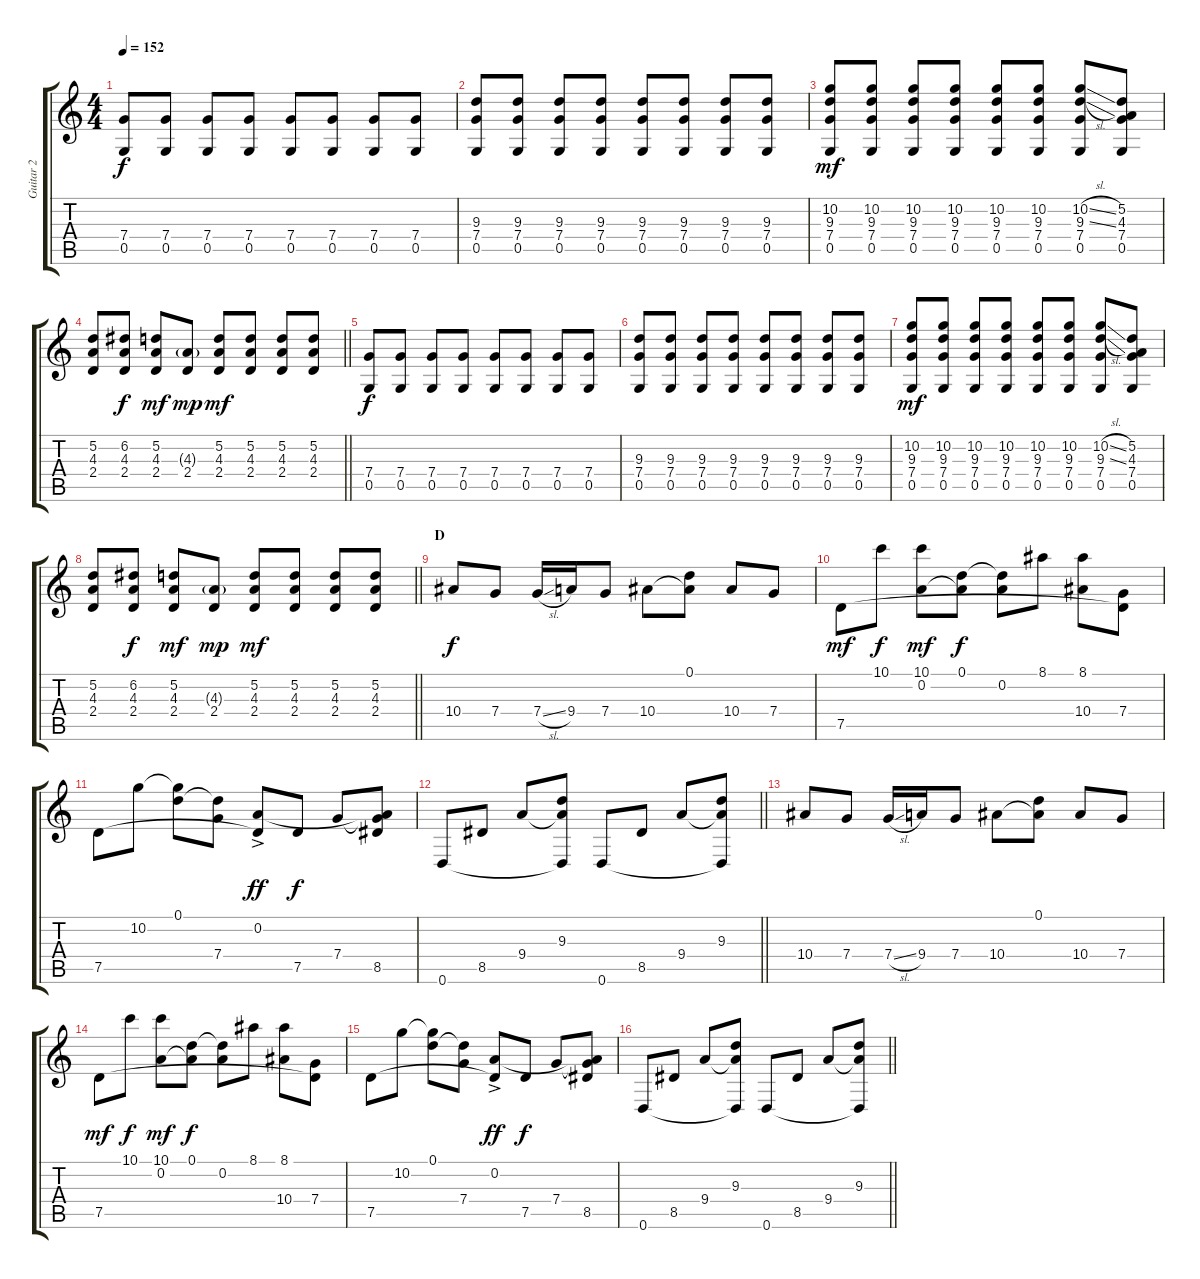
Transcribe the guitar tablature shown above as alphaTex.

\track ("Guitar 2" "Guitar 2") {instrument overdrivenguitar}
\staff {score tabs}
\tuning (D4 A3 F3 C3 G2 D2) {hide}
\ts (4 4)
\section ("" "")
\tempo 152
\clef g2
\ks c
(7.4 0.5).8{dy f} (7.4 0.5).8 (7.4 0.5).8 (7.4 0.5).8 (7.4 0.5).8 (7.4 0.5).8 (7.4 0.5).8 (7.4 0.5).8 |
(9.3 7.4 0.5).8 (9.3 7.4 0.5).8 (9.3 7.4 0.5).8 (9.3 7.4 0.5).8 (9.3 7.4 0.5).8 (9.3 7.4 0.5).8 (9.3 7.4 0.5).8 (9.3 7.4 0.5).8 |
(10.2 9.3 7.4 0.5).8{dy mf} (10.2 9.3 7.4 0.5).8 (10.2 9.3 7.4 0.5).8 (10.2 9.3 7.4 0.5).8 (10.2 9.3 7.4 0.5).8 (10.2 9.3 7.4 0.5).8 (10.2{sl} 9.3{sl} 7.4 0.5).8 (5.2 4.3 7.4 0.5).8 |
\barLineRight lightlight
(5.2 4.3 2.4).8 (6.2 4.3 2.4).8{dy f} (5.2 4.3 2.4).8{dy mf} (4.3{g} 2.4).8{dy mp} (5.2 4.3 2.4).8{dy mf} (5.2 4.3 2.4).8 (5.2 4.3 2.4).8 (5.2 4.3 2.4).8 |
\section ("" "")
(7.4 0.5).8{dy f} (7.4 0.5).8 (7.4 0.5).8 (7.4 0.5).8 (7.4 0.5).8 (7.4 0.5).8 (7.4 0.5).8 (7.4 0.5).8 |
(9.3 7.4 0.5).8 (9.3 7.4 0.5).8 (9.3 7.4 0.5).8 (9.3 7.4 0.5).8 (9.3 7.4 0.5).8 (9.3 7.4 0.5).8 (9.3 7.4 0.5).8 (9.3 7.4 0.5).8 |
(10.2 9.3 7.4 0.5).8{dy mf} (10.2 9.3 7.4 0.5).8 (10.2 9.3 7.4 0.5).8 (10.2 9.3 7.4 0.5).8 (10.2 9.3 7.4 0.5).8 (10.2 9.3 7.4 0.5).8 (10.2{sl} 9.3{sl} 7.4 0.5).8 (5.2 4.3 7.4 0.5).8 |
\barLineRight lightlight
(5.2 4.3 2.4).8 (6.2 4.3 2.4).8{dy f} (5.2 4.3 2.4).8{dy mf} (4.3{g} 2.4).8{dy mp} (5.2 4.3 2.4).8{dy mf} (5.2 4.3 2.4).8 (5.2 4.3 2.4).8 (5.2 4.3 2.4).8 |
\section ("" "D")
10.4.8{dy f} 7.4.8 7.4{sl}.16 9.4.16 7.4.8 10.4.8 (0.1 10.4{t}).8 10.4.8 7.4.8 |
7.5.8{dy mf} 10.1.8{dy f} (10.1 0.2).8{dy mf} (0.1 0.2{t}).8{dy f} (0.1{t} 0.2).8 8.1.8 (8.1 10.4).8 (7.4 7.5{t}).8 |
7.5.8 10.2.8 (0.1 10.2{t}).8 (0.1{t} 7.4).8 (0.2{ac} 7.5{t}).8{dy ff} 7.5.8{dy f} 7.4.8 (0.2{t} 7.4{t} 8.5).8 |
\barLineRight lightlight
0.6.8 8.5.8 9.4.8 (9.3 9.4{t} 0.6{t}).8 0.6.8 8.5.8 9.4.8 (9.3 9.4{t} 0.6{t}).8 |
\section ("" "")
10.4.8 7.4.8 7.4{sl}.16 9.4.16 7.4.8 10.4.8 (0.1 10.4{t}).8 10.4.8 7.4.8 |
7.5.8{dy mf} 10.1.8{dy f} (10.1 0.2).8{dy mf} (0.1 0.2{t}).8{dy f} (0.1{t} 0.2).8 8.1.8 (8.1 10.4).8 (7.4 7.5{t}).8 |
7.5.8 10.2.8 (0.1 10.2{t}).8 (0.1{t} 7.4).8 (0.2{ac} 7.5{t}).8{dy ff} 7.5.8{dy f} 7.4.8 (0.2{t} 7.4{t} 8.5).8 |
\barLineRight lightlight
0.6.8 8.5.8 9.4.8 (9.3 9.4{t} 0.6{t}).8 0.6.8 8.5.8 9.4.8 (9.3 9.4{t} 0.6{t}).8
